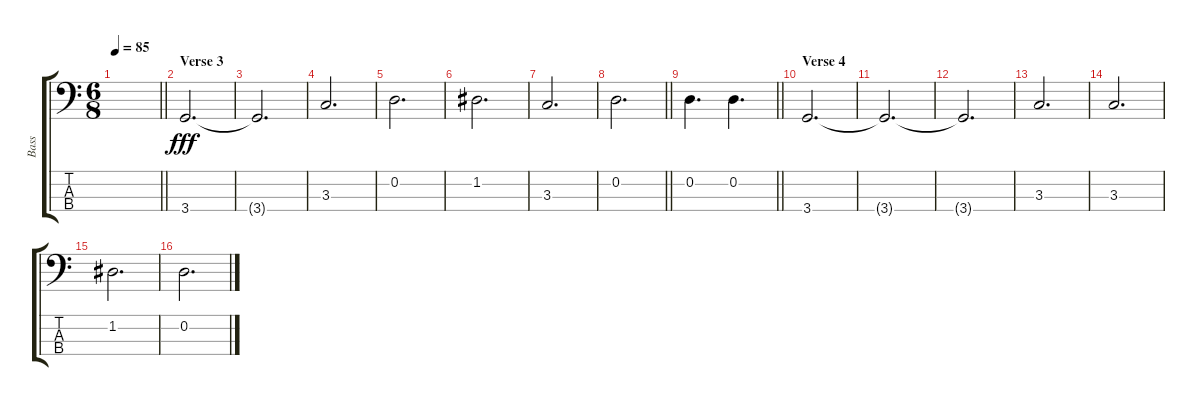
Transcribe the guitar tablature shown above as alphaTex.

\track ("Bass" "Bass") {instrument electricbassfinger}
\staff {score tabs}
\tuning (G2 D2 A1 E1) {hide}
\ts (6 8)
\tempo 85
\clef f4
\barLineRight lightlight
\ks c
|
\section ("" "Verse 3")
3.4.2{d dy fff} |
3.4{t}.2{d} |
3.3.2{d} |
0.2.2{d} |
1.2.2{d} |
3.3.2{d} |
\barLineRight lightlight
0.2.2{d} |
\barLineRight lightlight
0.2.4{d} 0.2.4{d} |
\section ("" "Verse 4")
3.4.2{d} |
3.4{t}.2{d} |
3.4{t}.2{d} |
3.3.2{d} |
3.3.2{d} |
1.2.2{d} |
0.2.2{d}
